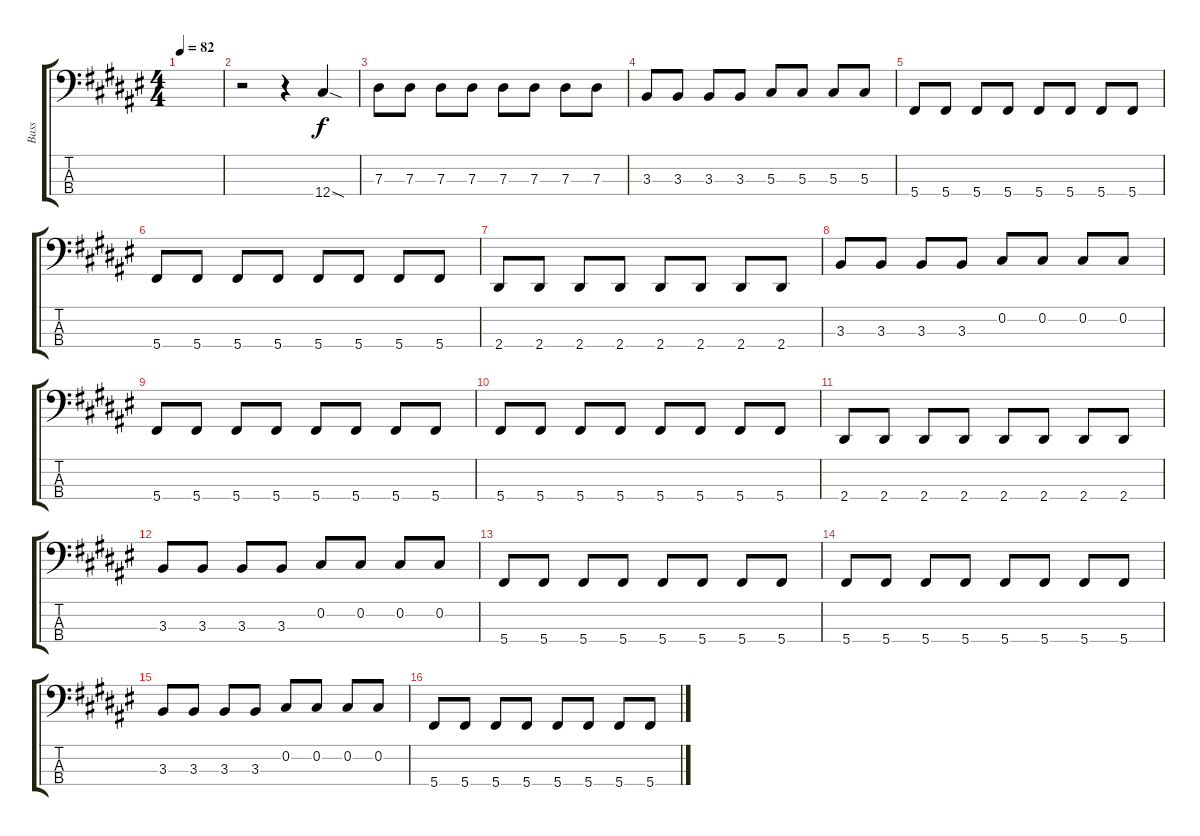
\track ("Bass" "Bass") {instrument electricbassfinger}
\staff {score tabs}
\tuning (Gb2 Db2 Ab1 Db1) {hide}
\ts (4 4)
\tempo 82
\clef f4
\ks f#
|
r.2 r.4 12.4{sod}.4 |
7.3.8 7.3.8 7.3.8 7.3.8 7.3.8 7.3.8 7.3.8 7.3.8 |
3.3.8 3.3.8 3.3.8 3.3.8 5.3.8 5.3.8 5.3.8 5.3.8 |
5.4.8 5.4.8 5.4.8 5.4.8 5.4.8 5.4.8 5.4.8 5.4.8 |
5.4.8 5.4.8 5.4.8 5.4.8 5.4.8 5.4.8 5.4.8 5.4.8 |
2.4.8 2.4.8 2.4.8 2.4.8 2.4.8 2.4.8 2.4.8 2.4.8 |
3.3.8 3.3.8 3.3.8 3.3.8 0.2.8 0.2.8 0.2.8 0.2.8 |
5.4.8 5.4.8 5.4.8 5.4.8 5.4.8 5.4.8 5.4.8 5.4.8 |
5.4.8 5.4.8 5.4.8 5.4.8 5.4.8 5.4.8 5.4.8 5.4.8 |
2.4.8 2.4.8 2.4.8 2.4.8 2.4.8 2.4.8 2.4.8 2.4.8 |
3.3.8 3.3.8 3.3.8 3.3.8 0.2.8 0.2.8 0.2.8 0.2.8 |
5.4.8 5.4.8 5.4.8 5.4.8 5.4.8 5.4.8 5.4.8 5.4.8 |
5.4.8 5.4.8 5.4.8 5.4.8 5.4.8 5.4.8 5.4.8 5.4.8 |
3.3.8 3.3.8 3.3.8 3.3.8 0.2.8 0.2.8 0.2.8 0.2.8 |
5.4.8 5.4.8 5.4.8 5.4.8 5.4.8 5.4.8 5.4.8 5.4.8
